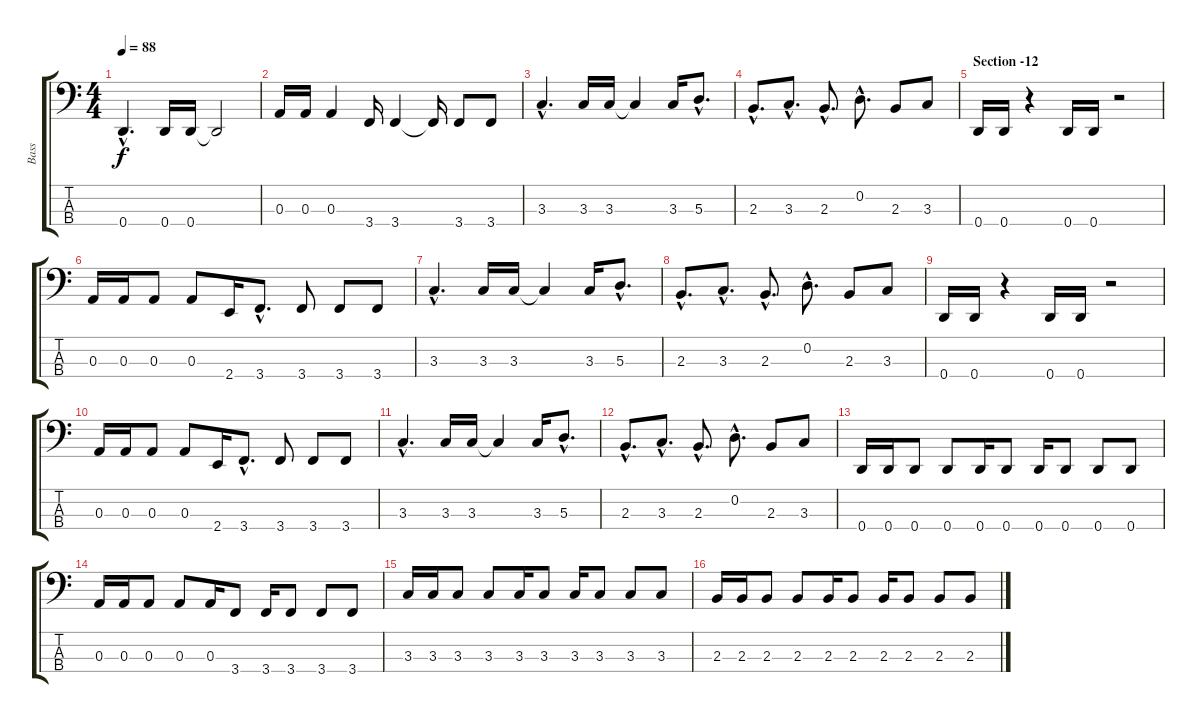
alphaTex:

\track ("Bass" "Bass") {instrument electricbassfinger}
\staff {score tabs}
\tuning (G2 D2 A1 D1) {hide}
\ts (4 4)
\tempo 88
\clef f4
\ks c
0.4{hac}.4{d dy f} 0.4.16 0.4.16 0.4{t}.2 |
0.3.16 0.3.16 0.3.4 3.4.16 3.4.4 3.4{t}.16 3.4.8 3.4.8 |
3.3{hac}.4{d} 3.3.16 3.3.16 3.3{t}.4 3.3.16 5.3{hac}.8{d} |
2.3{hac}.8{d} 3.3{hac}.8{d} 2.3{hac}.8{d} 0.2{hac}.8{d} 2.3.8 3.3.8 |
\section ("" "Section -12")
0.4.16 0.4.16 r.4 0.4.16 0.4.16 r.2 |
0.3.16 0.3.16 0.3.8 0.3.8 2.4.16 3.4{hac}.8{d} 3.4.8 3.4.8 3.4.8 |
3.3{hac}.4{d} 3.3.16 3.3.16 3.3{t}.4 3.3.16 5.3{hac}.8{d} |
2.3{hac}.8{d} 3.3{hac}.8{d} 2.3{hac}.8{d} 0.2{hac}.8{d} 2.3.8 3.3.8 |
0.4.16 0.4.16 r.4 0.4.16 0.4.16 r.2 |
0.3.16 0.3.16 0.3.8 0.3.8 2.4.16 3.4{hac}.8{d} 3.4.8 3.4.8 3.4.8 |
3.3{hac}.4{d} 3.3.16 3.3.16 3.3{t}.4 3.3.16 5.3{hac}.8{d} |
2.3{hac}.8{d} 3.3{hac}.8{d} 2.3{hac}.8{d} 0.2{hac}.8{d} 2.3.8 3.3.8 |
0.4.16 0.4.16 0.4.8 0.4.8 0.4.16 0.4.8 0.4.16 0.4.8 0.4.8 0.4.8 |
0.3.16 0.3.16 0.3.8 0.3.8 0.3.16 3.4.8 3.4.16 3.4.8 3.4.8 3.4.8 |
3.3.16 3.3.16 3.3.8 3.3.8 3.3.16 3.3.8 3.3.16 3.3.8 3.3.8 3.3.8 |
2.3.16 2.3.16 2.3.8 2.3.8 2.3.16 2.3.8 2.3.16 2.3.8 2.3.8 2.3.8
